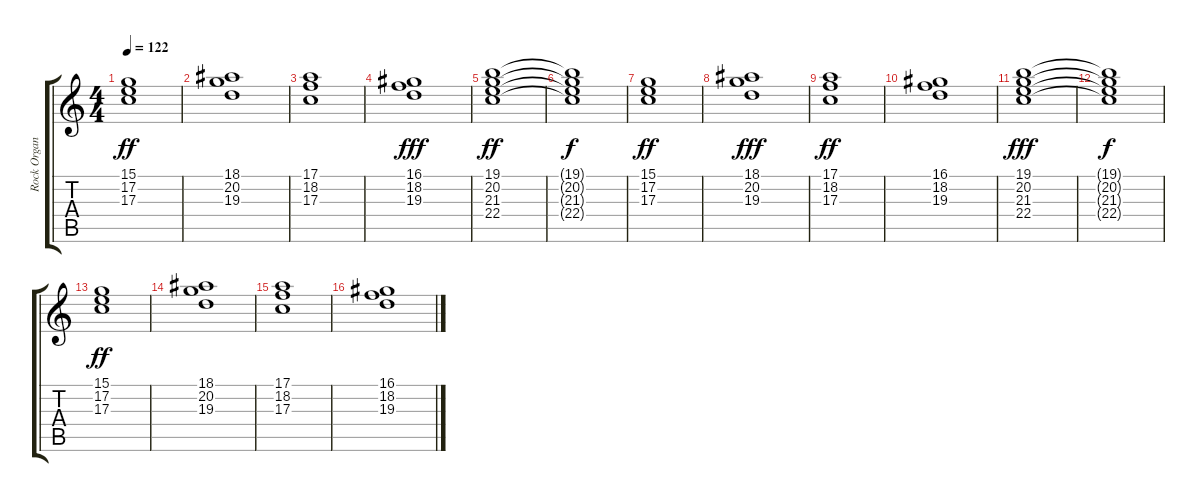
\track ("Rock Organ" "Rock Organ") {instrument rockorgan}
\staff {score tabs}
\tuning (E4 B3 G3 D3 A2 E2) {hide}
\ts (4 4)
\tempo 122
\clef g2
\ks c
(15.1 17.2 17.3).1{dy ff} |
(18.1 20.2 19.3).1 |
(17.1 18.2 17.3).1 |
(16.1 18.2 19.3).1{dy fff} |
(19.1 20.2 21.3 22.4).1{dy ff} |
(19.1{t} 20.2{t} 21.3{t} 22.4{t}).1{dy f} |
(15.1 17.2 17.3).1{dy ff} |
(18.1 20.2 19.3).1{dy fff} |
(17.1 18.2 17.3).1{dy ff} |
(16.1 18.2 19.3).1 |
(19.1 20.2 21.3 22.4).1{dy fff} |
(19.1{t} 20.2{t} 21.3{t} 22.4{t}).1{dy f} |
(15.1 17.2 17.3).1{dy ff} |
(18.1 20.2 19.3).1 |
(17.1 18.2 17.3).1 |
(16.1 18.2 19.3).1
